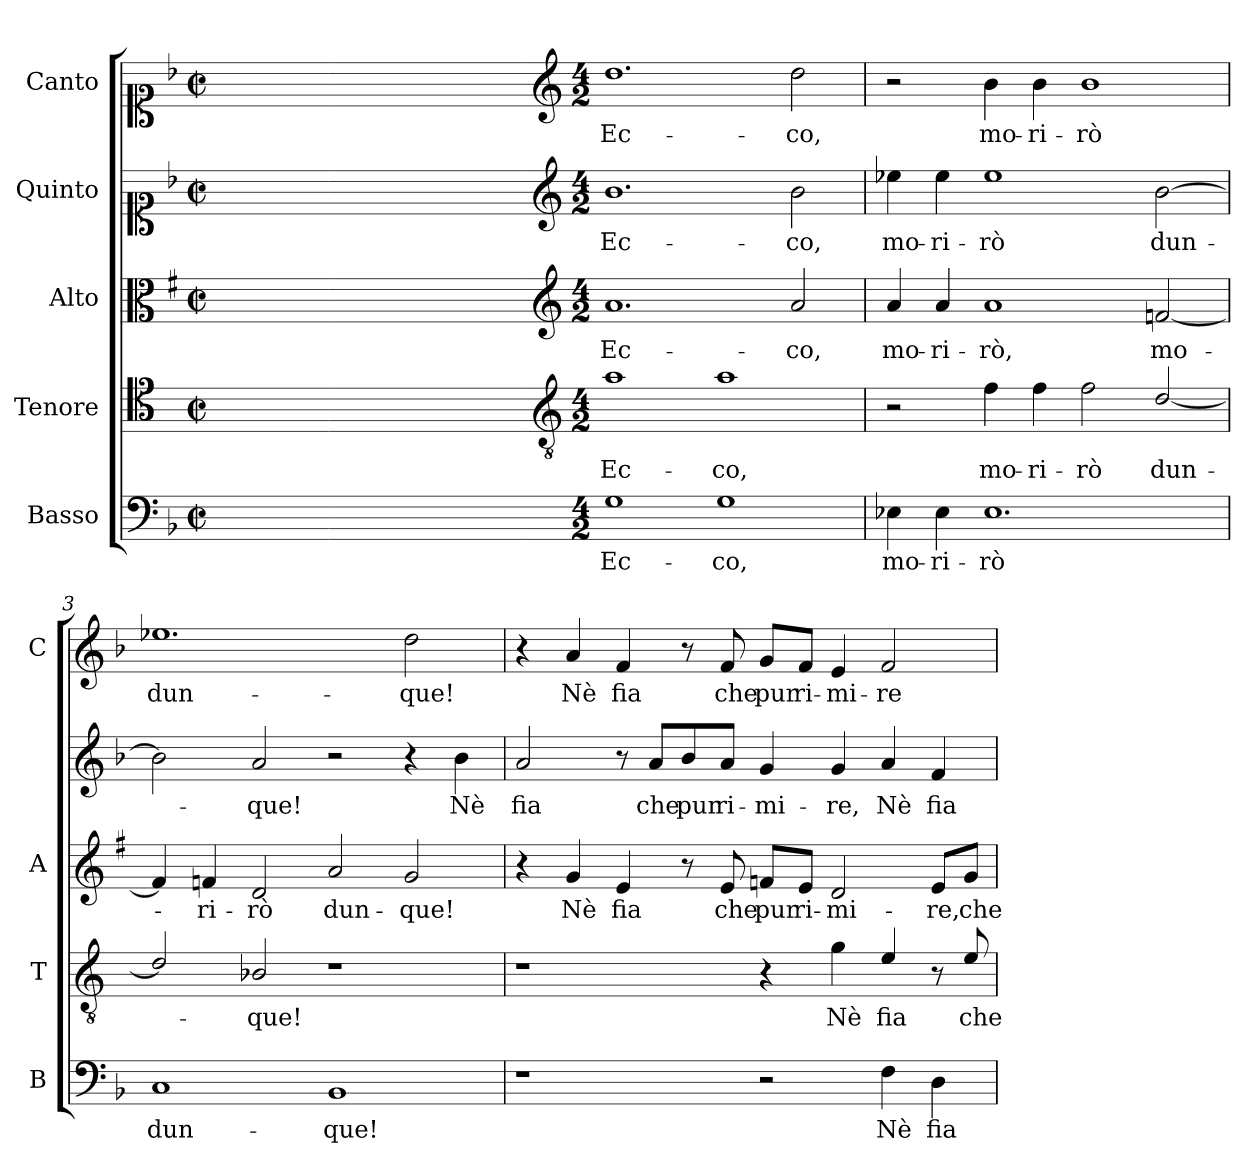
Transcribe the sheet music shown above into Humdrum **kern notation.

**kern	**text	**kern	**text	**kern	**text	**kern	**text	**kern	**text
*part5	*part5	*part4	*part4	*part3	*part3	*part2	*part2	*part1	*part1
*staff5	*staff5	*staff4	*staff4	*staff3	*staff3	*staff2	*staff2	*staff1	*staff1
*I"Basso	*	*I"Tenore	*	*I"Alto	*	*I"Quinto	*	*I"Canto	*
*I'B	*	*I'T	*	*I'A	*	*	*	*I'C	*
*clefF4	*	*clefC4	*	*clefC3	*	*clefC1	*	*clefC1	*
*	*	*ITrd4c7	*	*ITrd1c2	*	*	*	*	*
*k[b-]	*	*k[b-]	*	*k[b-]	*	*k[b-]	*	*k[b-]	*
*F:	*	*F:	*	*F:	*	*F:	*	*F:	*
*M2/2	*	*M2/2	*	*M2/2	*	*M2/2	*	*M2/2	*
*met(c|)	*	*met(c|)	*	*met(c|)	*	*met(c|)	*	*met(c|)	*
=	=	=	=	=	=	=	=	=	=
1ryy	.	1ryy	.	1ryy	.	1ryy	.	1ryy	.
=1X-	=1X-	=1X-	=1X-	=1X-	=1X-	=1X-	=1X-	=1X-	=1X-
4ryy	.	4ryy	.	4ryy	.	4ryy	.	4ryy	.
4ryy	.	4ryy	.	4ryy	.	4ryy	.	4ryy	.
4ryy	.	4ryy	.	4ryy	.	4ryy	.	4ryy	.
4ryy	.	4ryy	.	4ryy	.	4ryy	.	4ryy	.
=1-	=1-	=1-	=1-	=1-	=1-	=1-	=1-	=1-	=1-
*	*	*clefGv2	*	*clefG2	*	*clefG2	*	*clefG2	*
*M4/2	*	*M4/2	*	*M4/2	*	*M4/2	*	*M4/2	*
!	!LO:LY:b	!	!LO:LY:b	!	!LO:LY:b	!	!LO:LY:b	!	!LO:LY:b
1G	Ec-	1d	Ec-	1.g	Ec-	1.b-	Ec-	1.dd	Ec-
!	!LO:LY:b	!	!LO:LY:b	!	!	!	!	!	!
1G	-co,	1d	-co,	.	.	.	.	.	.
!	!	!	!	!	!LO:LY:b	!	!LO:LY:b	!	!LO:LY:b
.	.	.	.	2g/	-co,	2b-\	-co,	2dd\	-co,
=2	=2	=2	=2	=2	=2	=2	=2	=2	=2
!	!LO:LY:b	!	!	!	!LO:LY:b	!	!LO:LY:b	!	!
4E-X\	mo-	2r	.	4g/	mo-	4ee-X\	mo-	2r	.
!	!LO:LY:b	!	!	!	!LO:LY:b	!	!LO:LY:b	!	!
4E-\	-ri-	.	.	4g/	-ri-	4ee-\	-ri-	.	.
!	!LO:LY:b	!	!LO:LY:b	!	!LO:LY:b	!	!LO:LY:b	!	!LO:LY:b
1.E-	-rò	4B-\	mo-	1g	-rò,	1ee-	-rò	4b-\	mo-
!	!	!	!LO:LY:b	!	!	!	!	!	!LO:LY:b
.	.	4B-\	-ri-	.	.	.	.	4b-\	-ri-
!	!	!	!LO:LY:b	!	!	!	!	!	!LO:LY:b
.	.	2B-\	-rò	.	.	.	.	1b-	-rò
!	!	!	!LO:LY:b	!	!LO:LY:b	!	!LO:LY:b	!	!
.	.	[2G/	dun-	[2e-X/	mo-	[2b-\	dun-	.	.
=3	=3	=3	=3	=3	=3	=3	=3	=3	=3
!	!LO:LY:b	!	!	!	!	!	!	!	!LO:LY:b
1C	dun-	2G/]	.	4e-/]	.	2b-\]	.	1.ee-X	dun-
!	!	!	!	!	!LO:LY:b	!	!	!	!
.	.	.	.	4e-X/	-ri-	.	.	.	.
!	!	!	!LO:LY:b	!	!LO:LY:b	!	!LO:LY:b	!	!
.	.	2E-X/	-que!	2c/	-rò	2a/	-que!	.	.
!	!LO:LY:b	!	!	!	!LO:LY:b	!	!	!	!
1BB-	-que!	1r	.	2g/	dun-	2r	.	.	.
!	!	!	!	!	!LO:LY:b	!	!	!	!LO:LY:b
.	.	.	.	2f/	-que!	4r	.	2dd\	-que!
!	!	!	!	!	!	!	!LO:LY:b	!	!
.	.	.	.	.	.	4b-\	Nè	.	.
!!LO:LB:g=z
=4	=4	=4	=4	=4	=4	=4	=4	=4	=4
!	!	!	!	!	!	!	!LO:LY:b	!	!
1r	.	1r	.	4r	.	2a/	fia	4r	.
!	!	!	!	!	!LO:LY:b	!	!	!	!LO:LY:b
.	.	.	.	4f/	Nè	.	.	4a/	Nè
!	!	!	!	!	!LO:LY:b	!	!	!	!LO:LY:b
.	.	.	.	4d/	fia	8r	.	4f/	fia
!	!	!	!	!	!	!	!LO:LY:b	!	!
.	.	.	.	.	.	8a/L	che	.	.
!	!	!	!	!	!	!	!LO:LY:b	!	!
.	.	.	.	8r	.	8b-/	pur	8r	.
!	!	!	!	!	!LO:LY:b	!	!LO:LY:b	!	!LO:LY:b
.	.	.	.	8d/	che	8a/J	ri-	8f/	che
!	!	!	!	!	!LO:LY:b	!	!LO:LY:b	!	!LO:LY:b
2r	.	4r	.	8e-X/L	pur	4g/	-mi-	8g/L	pur
!	!	!	!	!	!LO:LY:b	!	!	!	!LO:LY:b
.	.	.	.	8d/J	ri-	.	.	8f/J	ri-
!	!	!	!LO:LY:b	!	!LO:LY:b	!	!LO:LY:b	!	!LO:LY:b
.	.	4c\	Nè	2c/	-mi-	4g/	-re,	4e/	-mi-
!	!LO:LY:b	!	!LO:LY:b	!	!	!	!LO:LY:b	!	!LO:LY:b
4F\	Nè	4A/	fia	.	.	4a/	Nè	2f/	-re
!	!LO:LY:b	!	!	!	!LO:LY:b	!	!LO:LY:b	!	!
4D\	fia	8r	.	8d/L	-re,	4f/	fia	.	.
!	!	!	!LO:LY:b	!	!LO:LY:b	!	!	!	!
.	.	8A/	che	8f/J	che	.	.	.	.
=	=	=	=	=	=	=	=	=	=
*-	*-	*-	*-	*-	*-	*-	*-	*-	*-
